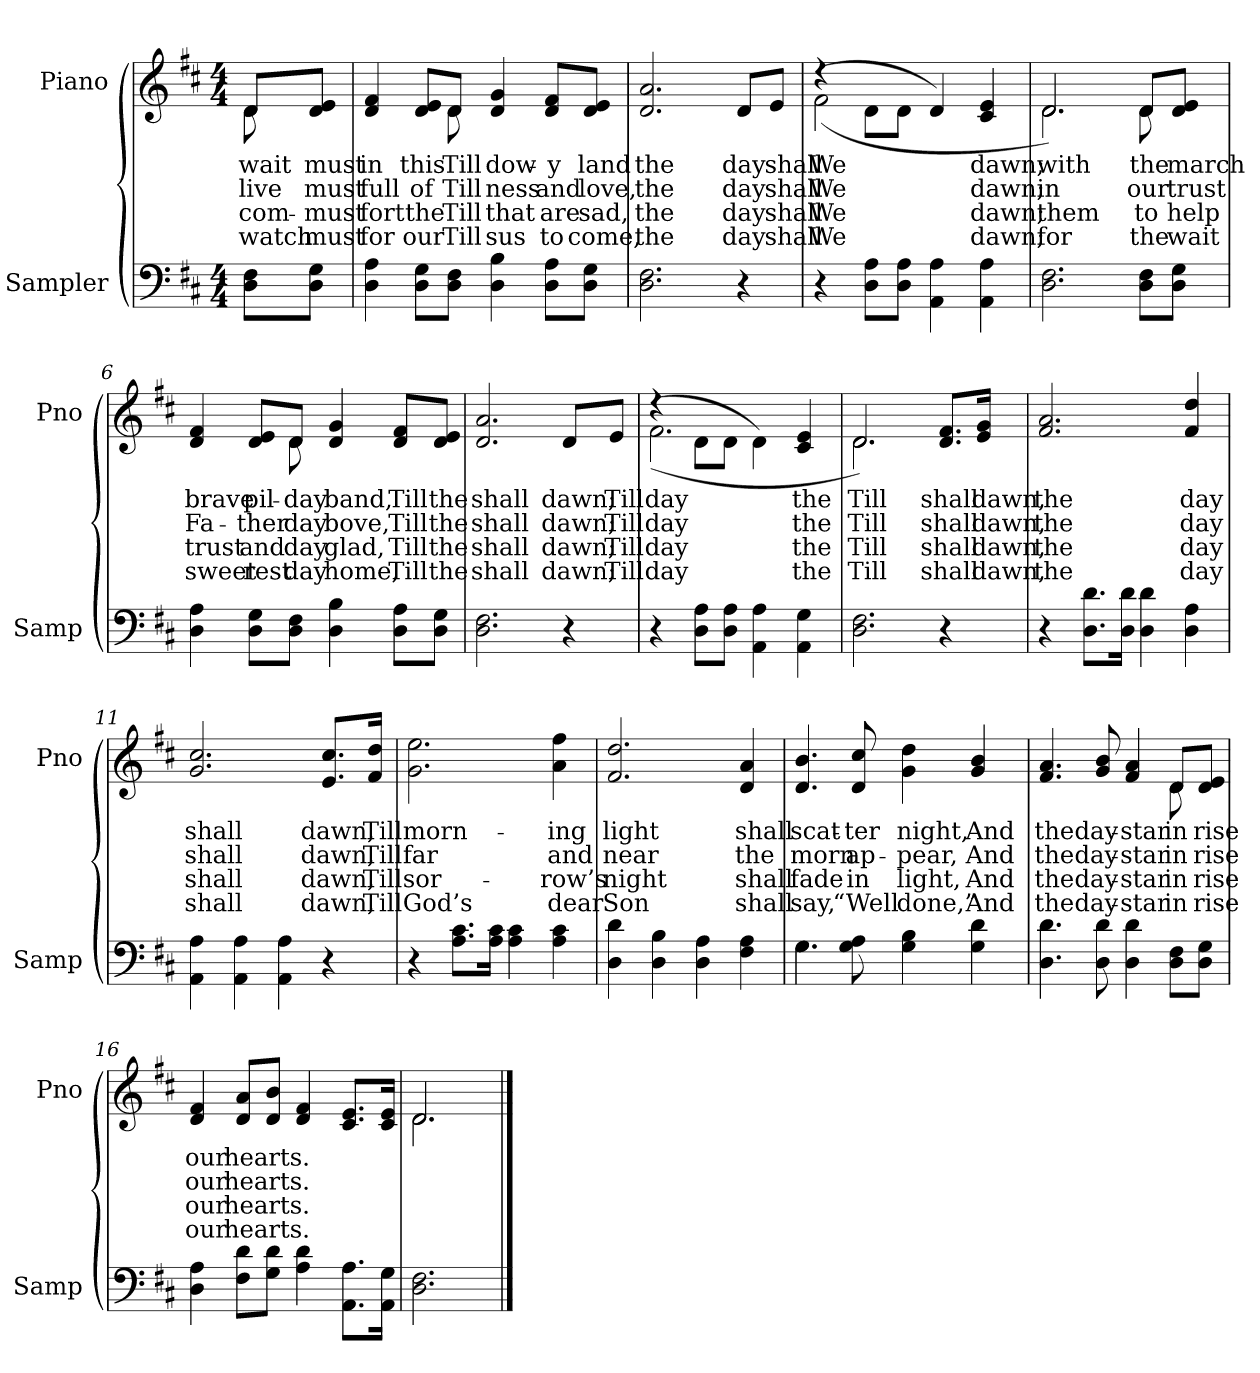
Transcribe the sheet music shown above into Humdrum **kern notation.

**kern	**kern	**text	**text	**text	**text
*part2	*part1	*part1	*part1	*part1	*part1
*staff2	*staff1	*staff1	*staff1	*staff1	*staff1
*I"Sampler	*I"Piano	*	*	*	*
*I'Samp	*I'Pno	*	*	*	*
*clefF4	*clefG2	*	*	*	*
*k[f#c#]	*k[f#c#]	*	*	*	*
*D:	*D:	*	*	*	*
*M4/4	*M4/4	*	*	*	*
=1	=1	=1	=1	=1	=1
*	*^	*	*	*	*
8D\ 8F#\L	8d/L	8d	wait	live	com-	watch
8D\ 8G\J	8d/ 8e/J	8ryy	must	must	must	must
=2	=2	=2	=2	=2	=2	=2
4D 4A	4d 4f#	4.ryy	in	full	-fort	for
8D\ 8G\L	8d/ 8e/L	.	this	of	the	our
8D\ 8F#\J	8d/J	8d	Till	Till	Till	Till
4D 4B	4d 4g	2ryy	-dow-	-ness	that	-sus
8D\ 8A\L	8d/ 8f#/L	.	-y	and	are	to
8D\ 8G\J	8d/ 8e/J	.	land	love,	sad,	come,
*	*v	*v	*	*	*	*
=3	=3	=3	=3	=3	=3
2.D 2.F#	2.d 2.a	the	the	the	the
4r	8d/L	day	day	day	day
.	8e/J	shall	shall	shall	shall
=4	=4	=4	=4	=4	=4
*	*^	*	*	*	*
4r	(4r	(2f#	We	We	We	We
8D\ 8A\L	8d\L	.	.	.	.	.
8D\ 8A\J	8d\J	.	.	.	.	.
4AA 4A	4d)	2ryy	.	.	.	.
4AA 4A	4c# 4e	.	dawn;	dawn;	dawn;	dawn;
=5	=5	=5	=5	=5	=5	=5
2.D 2.F#	2.d/)	2.d	with	in	them	for
8D\ 8F#\L	8d/L	8d	the	our	to	the
8D\ 8G\J	8d/ 8e/J	8ryy	march	trust	help	wait
=6	=6	=6	=6	=6	=6	=6
4D 4A	4d 4f#	4.ryy	brave	Fa-	trust	sweet
8D\ 8G\L	8d/ 8e/L	.	pil-	-ther	and	rest
8D\ 8F#\J	8d/J	8d	day	day	day	day
4D 4B	4d 4g	2ryy	band,	-bove,	glad,	home,
8D\ 8A\L	8d/ 8f#/L	.	Till	Till	Till	Till
8D\ 8G\J	8d/ 8e/J	.	the	the	the	the
*	*v	*v	*	*	*	*
=7	=7	=7	=7	=7	=7
2.D 2.F#	2.d 2.a	shall	shall	shall	shall
4r	8d/L	dawn;	dawn;	dawn;	dawn;
.	8e/J	Till	Till	Till	Till
=8	=8	=8	=8	=8	=8
*	*^	*	*	*	*
4r	(4r	(2.f#	day	day	day	day
8D\ 8A\L	8d\L	.	.	.	.	.
8D\ 8A\J	8d\J	.	.	.	.	.
4AA 4A	4d\)	.	.	.	.	.
4AA 4G	4c# 4e	4ryy	the	the	the	the
=9	=9	=9	=9	=9	=9	=9
2.D 2.F#	2.d/)	2.d	Till	Till	Till	Till
4r	8.d/ 8.f#/L	4ryy	shall	shall	shall	shall
.	16e/ 16g/Jk	.	dawn,	dawn,	dawn,	dawn,
*	*v	*v	*	*	*	*
=10	=10	=10	=10	=10	=10
4r	2.f# 2.a	the	the	the	the
8.D\ 8.d\L	.	.	.	.	.
16D\ 16d\Jk	.	.	.	.	.
4D 4d	.	.	.	.	.
4D 4A	4f# 4dd	day	day	day	day
=11	=11	=11	=11	=11	=11
4AA 4A	2.g 2.cc#	shall	shall	shall	shall
4AA 4A	.	.	.	.	.
4AA 4A	.	.	.	.	.
4r	8.e/ 8.cc#/L	dawn,	dawn,	dawn,	dawn,
.	16f#/ 16dd/Jk	Till	Till	Till	Till
=12	=12	=12	=12	=12	=12
4r	2.g 2.ee	morn-	far	sor-	God’s
8.A\ 8.c#\L	.	.	.	.	.
16A\ 16c#\Jk	.	.	.	.	.
4A 4c#	.	.	.	.	.
4A 4c#	4a 4ff#	-ing	and	-row’s	dear
=13	=13	=13	=13	=13	=13
4D 4d	2.f# 2.dd	light	near	night	Son
4D 4B	.	.	.	.	.
4D 4A	.	.	.	.	.
4F# 4A	4d 4a	shall	the	shall	shall
=14	=14	=14	=14	=14	=14
*^	*	*	*	*	*
4.G\	4.G	4.d 4.b	scat-	morn	fade	say,
8G 8A	2ryy	8d 8cc#	-ter	ap-	in	“Well
4G 4B	.	4g 4dd	night,	-pear,	light,	done,”
4G 4d	.	4g 4b	And	And	And	And
.	8ryy	.	.	.	.	.
*v	*v	*	*	*	*	*
=15	=15	=15	=15	=15	=15
*	*^	*	*	*	*
4.D 4.d	4.f# 4.a	2.ryy	the	the	the	the
8D 8d	8g 8b	.	day-	day-	day-	day-
4D 4d	4f# 4a	.	-star	-star	-star	-star
8D\ 8F#\L	8d/L	8d	in	in	in	in
8D\ 8G\J	8d/ 8e/J	8ryy	-rise	-rise	-rise	-rise
*	*v	*v	*	*	*	*
=16	=16	=16	=16	=16	=16
4D 4A	4d 4f#	our	our	our	our
8F#\ 8d\L	8d/ 8a/L	hearts.	hearts.	hearts.	hearts.
8G\ 8d\J	8d/ 8b/J	.	.	.	.
4A 4d	4d 4f#	.	.	.	.
8.AA\ 8.A\L	8.c#/ 8.e/L	.	.	.	.
16AA\ 16G\Jk	16c#/ 16e/Jk	.	.	.	.
=17	=17	=17	=17	=17	=17
*	*^	*	*	*	*
2.D 2.F#	2.d/	2.d	.	.	.	.
*	*v	*v	*	*	*	*
==	==	==	==	==	==
*-	*-	*-	*-	*-	*-
